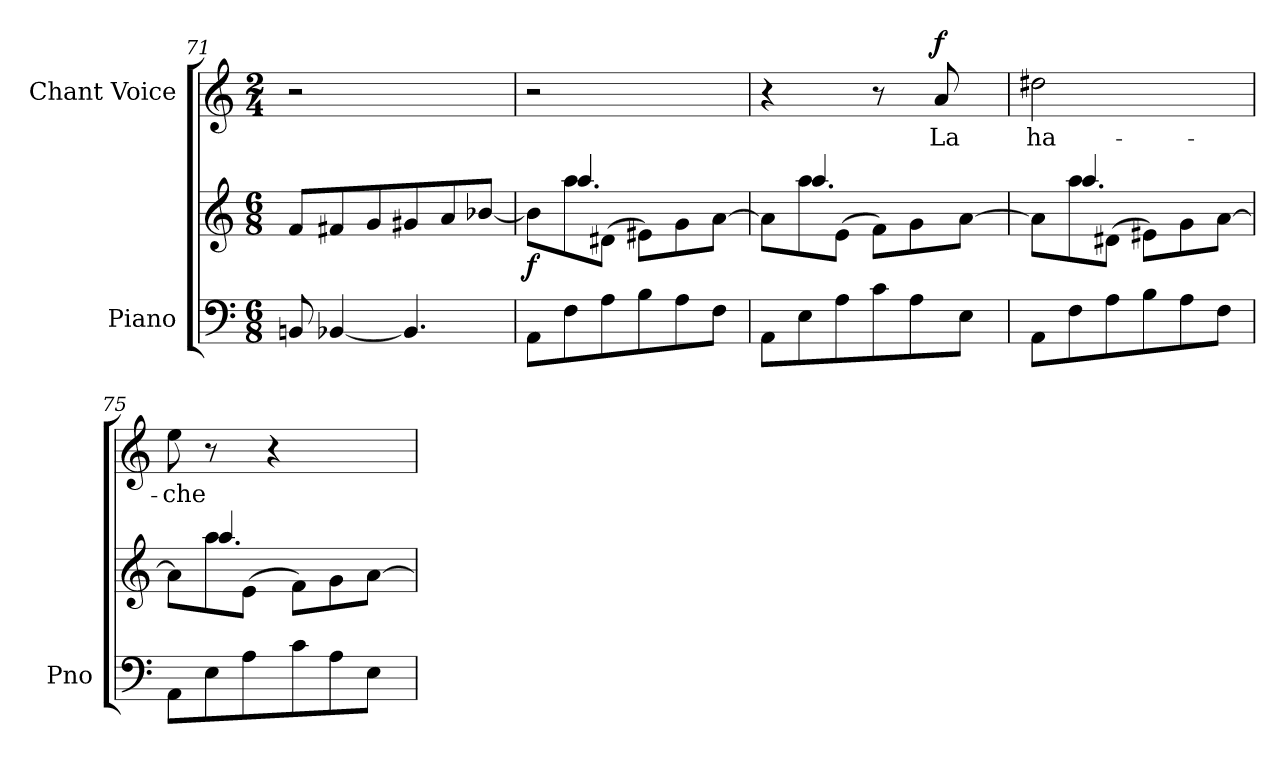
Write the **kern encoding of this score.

**kern	**kern	**dynam	**kern	**text	**dynam
*part2	*part2	*part2	*part1	*part1	*part1
*staff3	*staff2	*staff2/3	*staff1	*staff1	*staff1
*I"Piano	*	*	*I"Chant Voice	*	*
*I'Pno	*	*	*	*	*
*clefF4	*clefG2	*	*clefG2	*	*
*k[]	*k[]	*	*k[]	*	*
*M6/8	*M6/8	*	*M2/4	*	*
=71	=71	=71	=71	=71	=71
8BBn/	8f/L	.	2r	.	.
[4BB-X/	8f#X/	.	.	.	.
.	8g/	.	.	.	.
4.BB-/]	8g#X/	.	.	.	.
.	8a/	.	4ryy	.	.
.	[<8b-X/J	.	.	.	.
=72	=72	=72	=72	=72	=72
*	*^	*	*	*	*
!	!	!	!LO:DY:b	!	!	!
8AA\L	8b-\L]	8ryy	f	2r	.	.
!	!LO:N:head=solid	!	!	!	!	!
8F\	8aa\	4.aa/	.	.	.	.
8A\	(>8d#X\J	.	.	.	.	.
8B\	8e#X\L)	.	.	.	.	.
8A\	8g\	4ryy	.	4ryy	.	.
8F\J	[>8a\J	.	.	.	.	.
=73	=73	=73	=73	=73	=73	=73
!	!	!	!	!LO:N:vis=4	!	!
8AA\L	8a\L]	8ryy	.	4.r	.	.
!	!LO:N:head=solid	!	!	!	!	!
8E\	8aa\	4.aa/	.	.	.	.
8A\	(>8e\J	.	.	.	.	.
!	!	!	!	!LO:N:vis=8	!	!
8c\	8f\L)	.	.	8.r	.	.
8A\	8g\	4ryy	.	.	.	.
!	!	!	!	!	!	!LO:DY:a
.	.	.	.	8a/	La	f
8E\J	[>8a\J	.	.	.	.	.
.	.	.	.	16ryy	.	.
=74	=74	=74	=74	=74	=74	=74
8AA\L	8a\L]	8ryy	.	2dd#X\	ha-	.
!	!LO:N:head=solid	!	!	!	!	!
8F\	8aa\	4.aa/	.	.	.	.
8A\	(>8d#X\J	.	.	.	.	.
8B\	8e#X\L)	.	.	.	.	.
8A\	8g\	4ryy	.	4ryy	.	.
8F\J	[>8a\J	.	.	.	.	.
=75	=75	=75	=75	=75	=75	=75
8AA\L	8a\L]	8ryy	.	8ee\	-che	.
!	!LO:N:head=solid	!	!	!LO:N:vis=8	!	!
8E\	8aa\	4.aa/	.	8.r	.	.
8A\	(>8e\J	.	.	.	.	.
!	!	!	!	!LO:N:vis=4	!	!
.	.	.	.	4.r	.	.
8c\	8f\L)	.	.	.	.	.
8A\	8g\	4ryy	.	.	.	.
8E\J	[>8a\J	.	.	.	.	.
.	.	.	.	16ryy	.	.
*	*v	*v	*	*	*	*
=	=	=	=	=	=
*-	*-	*-	*-	*-	*-
